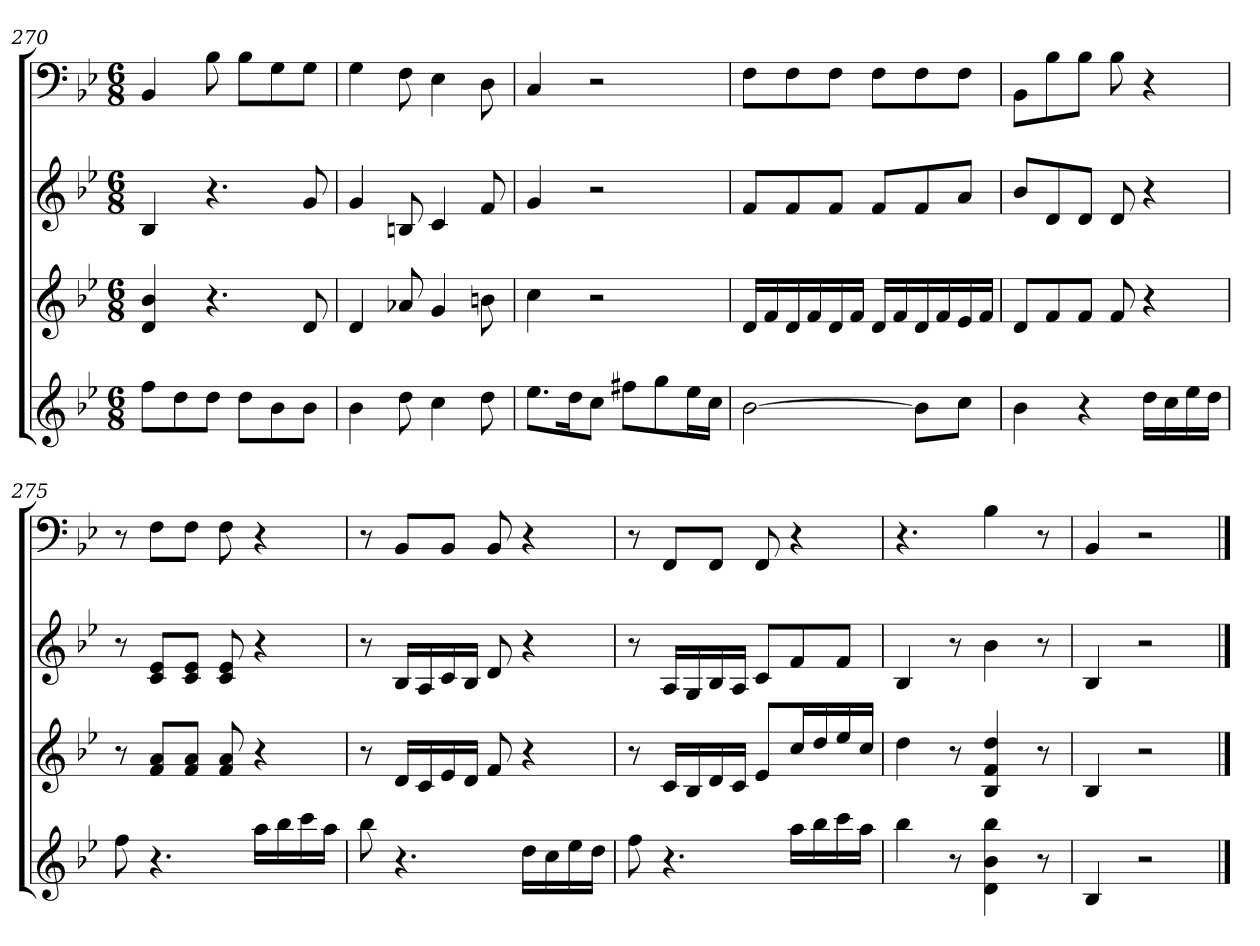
**kern	**kern	**kern	**kern
*part4	*part3	*part2	*part1
*staff4	*staff3	*staff2	*staff1
*k[b-e-]	*k[b-e-]	*k[b-e-]	*k[b-e-]
*B-:	*B-:	*B-:	*B-:
*M6/8	*M6/8	*M6/8	*M6/8
=270	=270	=270	=270
8ffL	4d 4b-	4B-	4BB-
8dd	.	.	.
8ddJ	4.r	4.r	8B-
8ddL	.	.	8B-L
8b-	.	.	8G
8b-J	8d	8g	8GJ
=271	=271	=271	=271
4b-	4d	4g	4G
8dd	8a-X	8Bn	8F
4cc	4g	4c	4E-
8dd	8bn	8f	8D
=272	=272	=272	=272
8.ee-L	4cc	4g	4C
16ddK	.	.	.
8ccJ	2r	2r	2r
8ff#XL	.	.	.
8gg	.	.	.
16ee-L	.	.	.
16ccJJ	.	.	.
=273	=273	=273	=273
[2b-	16dLL	8fL	8FL
.	16f	.	.
.	16d	8f	8F
.	16f	.	.
.	16d	8fJ	8FJ
.	16fJJ	.	.
.	16dLL	8fL	8FL
.	16f	.	.
8b-L]	16d	8f	8F
.	16f	.	.
8ccJ	16e-	8aJ	8FJ
.	16fJJ	.	.
=274	=274	=274	=274
4b-	8dL	8b-L	8BB-L
.	8f	8d	8B-
4r	8fJ	8dJ	8B-J
.	8f	8d	8B-
16ddLL	4r	4r	4r
16cc	.	.	.
16ee-	.	.	.
16ddJJ	.	.	.
=275	=275	=275	=275
8ff	8r	8r	8r
4.r	8f 8aL	8c 8e-L	8FL
.	8f 8aJ	8c 8e-J	8FJ
.	8f 8a	8c 8e-	8F
16aaLL	4r	4r	4r
16bb-	.	.	.
16ccc	.	.	.
16aaJJ	.	.	.
=276	=276	=276	=276
8bb-	8r	8r	8r
4.r	16dLL	16B-LL	8BB-L
.	16c	16A	.
.	16e-	16c	8BB-J
.	16dJJ	16B-JJ	.
.	8f	8d	8BB-
16ddLL	4r	4r	4r
16cc	.	.	.
16ee-	.	.	.
16ddJJ	.	.	.
=277	=277	=277	=277
8ff	8r	8r	8r
4.r	16cLL	16ALL	8FFL
.	16B-	16G	.
.	16d	16B-	8FFJ
.	16cJJ	16AJJ	.
.	8e-L	8cL	8FF
16aaLL	16ccL	8f	4r
16bb-	16dd	.	.
16ccc	16ee-	8fJ	.
16aaJJ	16ccJJ	.	.
=278	=278	=278	=278
4bb-	4dd	4B-	4.r
8r	8r	8r	.
4d 4b- 4bb-	4B- 4f 4dd	4b-	4B-
8r	8r	8r	8r
=279	=279	=279	=279
4B-	4B-	4B-	4BB-
2r	2r	2r	2r
==	==	==	==
*-	*-	*-	*-
